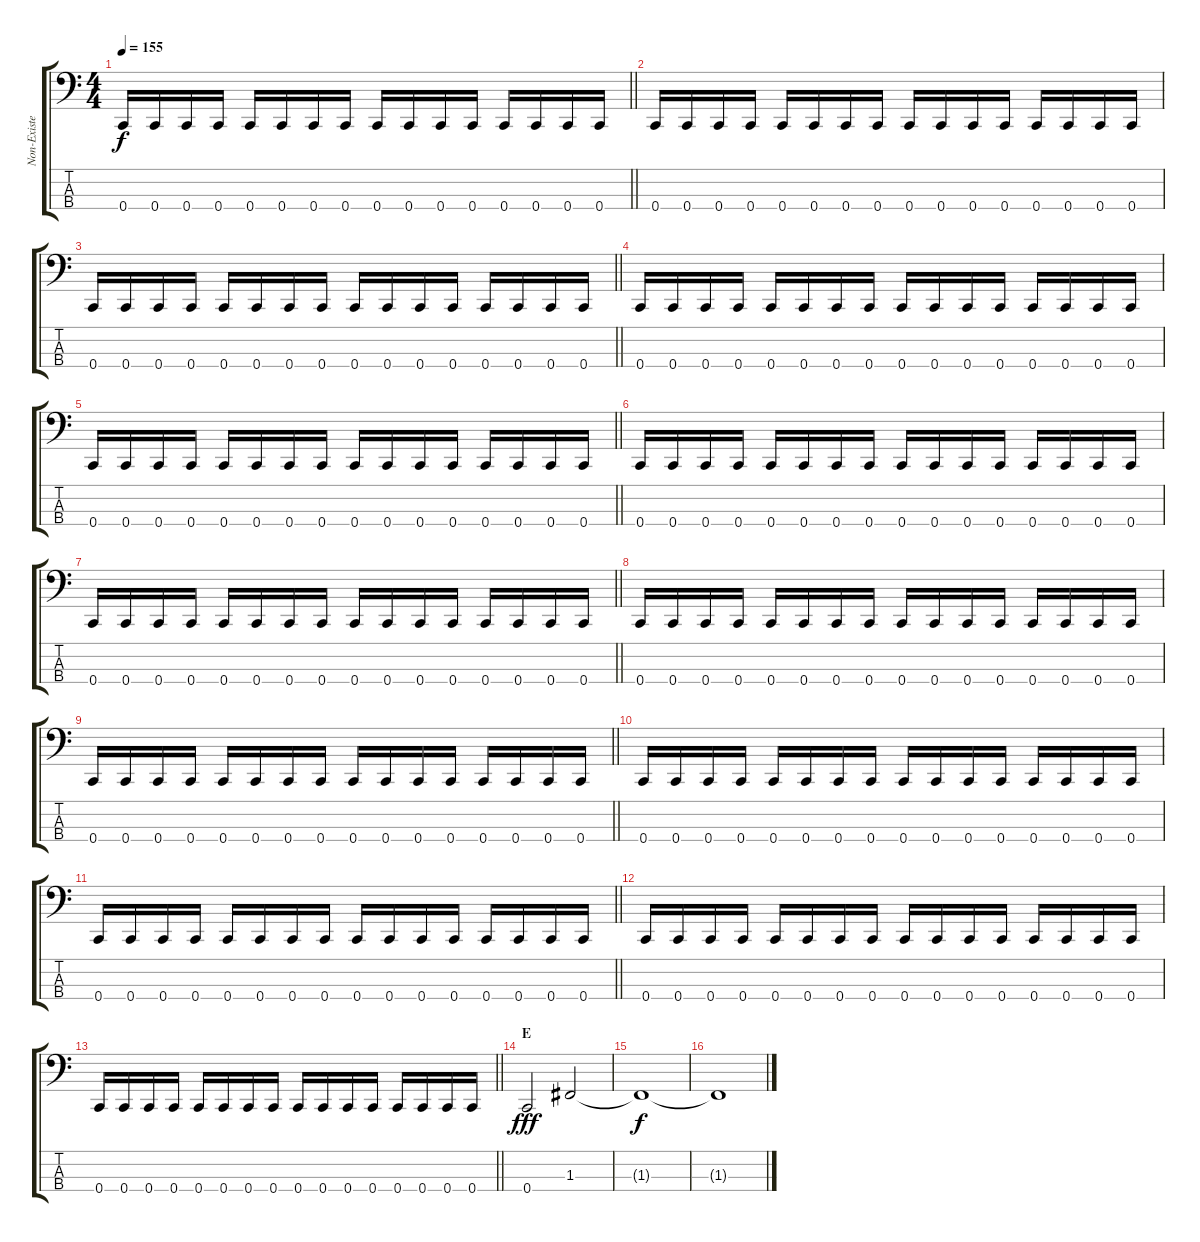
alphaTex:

\track ("Non-Existent Bass" "Non-Existe") {instrument electricbassfinger}
\staff {score tabs}
\tuning (Eb2 Bb1 F1 C1) {hide}
\ts (4 4)
\tempo 155
\clef f4
\barLineRight lightlight
\ks c
0.4.16{dy f} 0.4.16 0.4.16 0.4.16 0.4.16 0.4.16 0.4.16 0.4.16 0.4.16 0.4.16 0.4.16 0.4.16 0.4.16 0.4.16 0.4.16 0.4.16 |
\section ("" "")
0.4.16 0.4.16 0.4.16 0.4.16 0.4.16 0.4.16 0.4.16 0.4.16 0.4.16 0.4.16 0.4.16 0.4.16 0.4.16 0.4.16 0.4.16 0.4.16 |
\barLineRight lightlight
0.4.16 0.4.16 0.4.16 0.4.16 0.4.16 0.4.16 0.4.16 0.4.16 0.4.16 0.4.16 0.4.16 0.4.16 0.4.16 0.4.16 0.4.16 0.4.16 |
\section ("" "")
0.4.16 0.4.16 0.4.16 0.4.16 0.4.16 0.4.16 0.4.16 0.4.16 0.4.16 0.4.16 0.4.16 0.4.16 0.4.16 0.4.16 0.4.16 0.4.16 |
\barLineRight lightlight
0.4.16 0.4.16 0.4.16 0.4.16 0.4.16 0.4.16 0.4.16 0.4.16 0.4.16 0.4.16 0.4.16 0.4.16 0.4.16 0.4.16 0.4.16 0.4.16 |
\section ("" "")
0.4.16 0.4.16 0.4.16 0.4.16 0.4.16 0.4.16 0.4.16 0.4.16 0.4.16 0.4.16 0.4.16 0.4.16 0.4.16 0.4.16 0.4.16 0.4.16 |
\barLineRight lightlight
0.4.16 0.4.16 0.4.16 0.4.16 0.4.16 0.4.16 0.4.16 0.4.16 0.4.16 0.4.16 0.4.16 0.4.16 0.4.16 0.4.16 0.4.16 0.4.16 |
\section ("" "")
0.4.16 0.4.16 0.4.16 0.4.16 0.4.16 0.4.16 0.4.16 0.4.16 0.4.16 0.4.16 0.4.16 0.4.16 0.4.16 0.4.16 0.4.16 0.4.16 |
\barLineRight lightlight
0.4.16 0.4.16 0.4.16 0.4.16 0.4.16 0.4.16 0.4.16 0.4.16 0.4.16 0.4.16 0.4.16 0.4.16 0.4.16 0.4.16 0.4.16 0.4.16 |
\section ("" "")
0.4.16 0.4.16 0.4.16 0.4.16 0.4.16 0.4.16 0.4.16 0.4.16 0.4.16 0.4.16 0.4.16 0.4.16 0.4.16 0.4.16 0.4.16 0.4.16 |
\barLineRight lightlight
0.4.16 0.4.16 0.4.16 0.4.16 0.4.16 0.4.16 0.4.16 0.4.16 0.4.16 0.4.16 0.4.16 0.4.16 0.4.16 0.4.16 0.4.16 0.4.16 |
\section ("" "")
0.4.16 0.4.16 0.4.16 0.4.16 0.4.16 0.4.16 0.4.16 0.4.16 0.4.16 0.4.16 0.4.16 0.4.16 0.4.16 0.4.16 0.4.16 0.4.16 |
\barLineRight lightlight
0.4.16 0.4.16 0.4.16 0.4.16 0.4.16 0.4.16 0.4.16 0.4.16 0.4.16 0.4.16 0.4.16 0.4.16 0.4.16 0.4.16 0.4.16 0.4.16 |
\section ("" "E")
0.4.2{dy fff} 1.3.2 |
1.3{t}.1{dy f} |
1.3{t}.1
